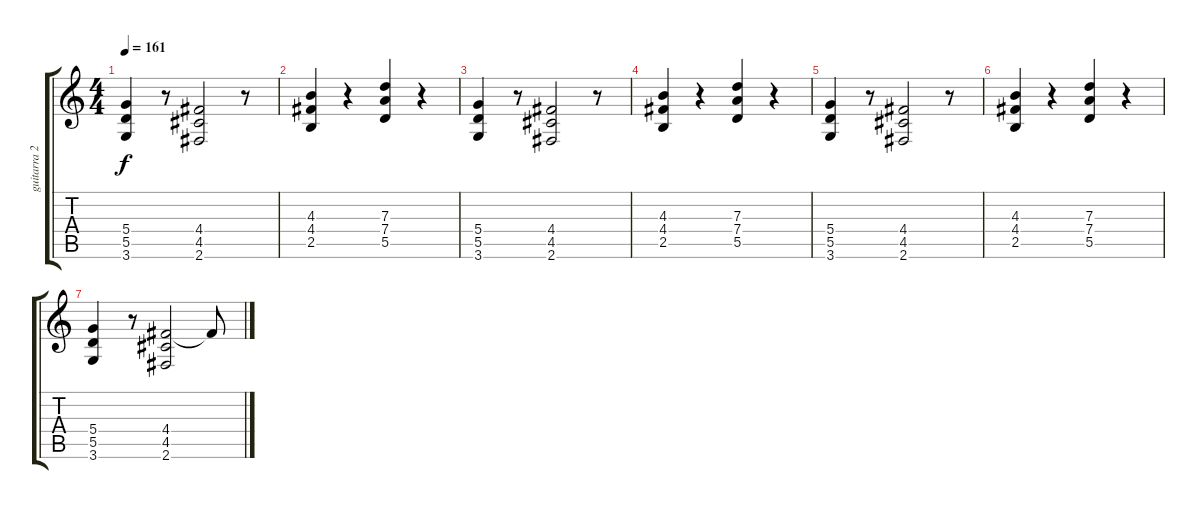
\track ("guitarra 2" "guitarra 2") {instrument overdrivenguitar}
\staff {score tabs}
\tuning (E4 B3 G3 D3 A2 E2) {hide}
\ts (4 4)
\tempo 161
\clef g2
\ks c
(5.4 5.5 3.6).4{dy f} r.8 (4.4 4.5 2.6).2 r.8 |
(4.3 4.4 2.5).4 r.4 (7.3 7.4 5.5).4 r.4 |
(5.4 5.5 3.6).4 r.8 (4.4 4.5 2.6).2 r.8 |
(4.3 4.4 2.5).4 r.4 (7.3 7.4 5.5).4 r.4 |
(5.4 5.5 3.6).4 r.8 (4.4 4.5 2.6).2 r.8 |
(4.3 4.4 2.5).4 r.4 (7.3 7.4 5.5).4 r.4 |
(5.4 5.5 3.6).4 r.8 (4.4 4.5 2.6).2 4.4{t}.8
